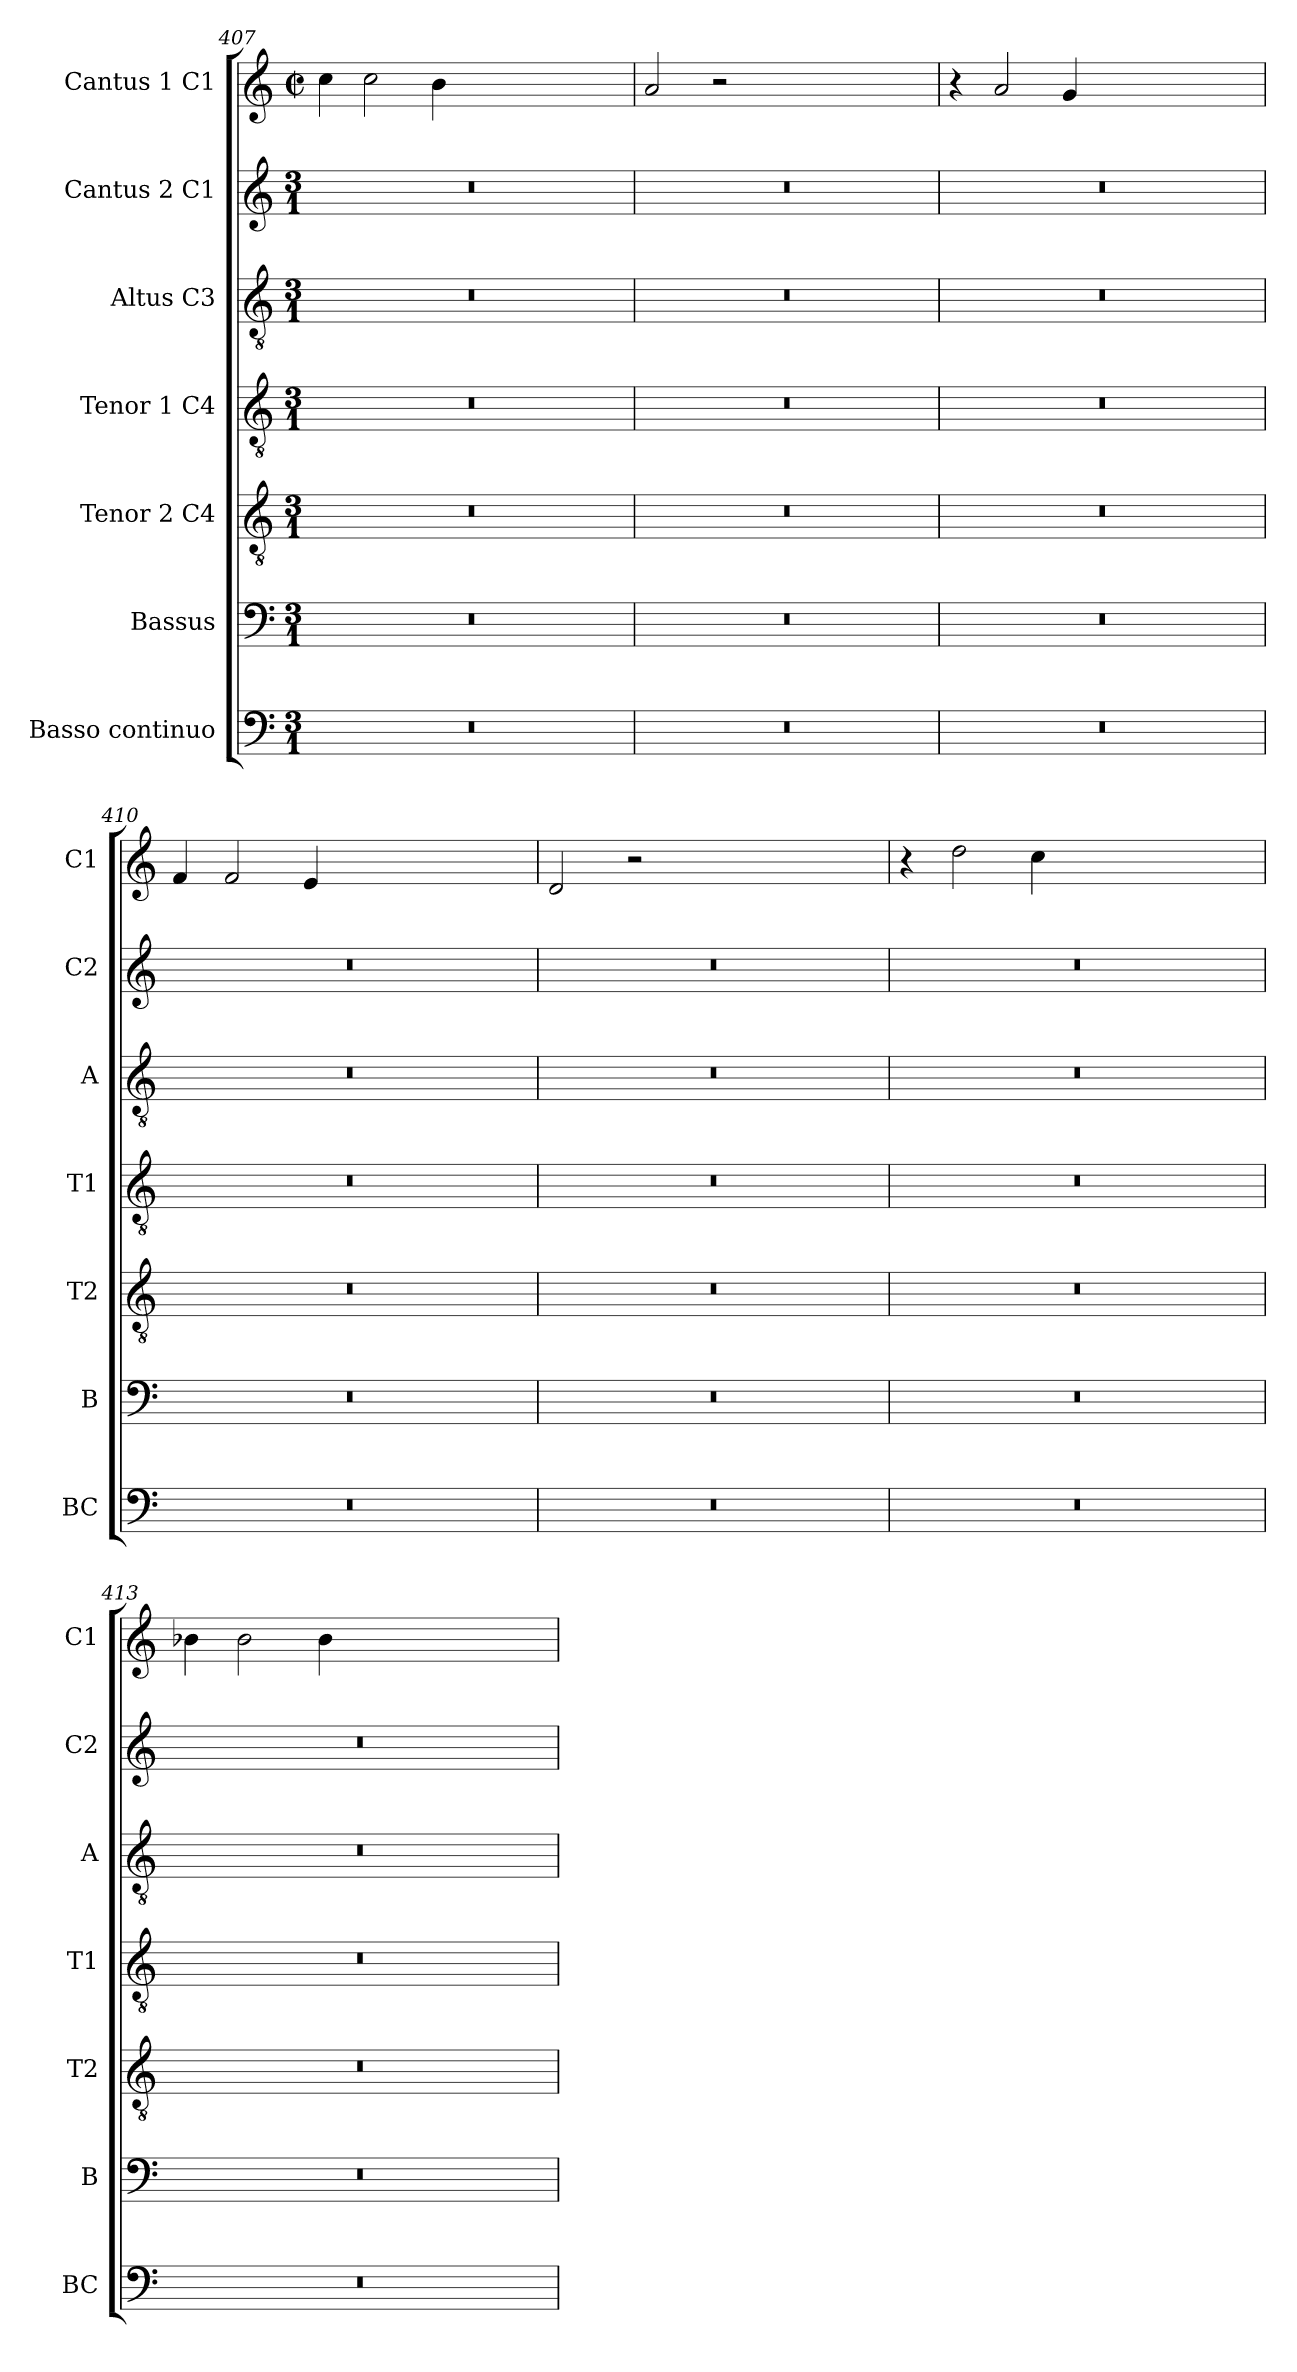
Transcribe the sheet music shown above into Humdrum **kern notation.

**kern	**kern	**kern	**kern	**kern	**kern	**kern
*part7	*part6	*part5	*part4	*part3	*part2	*part1
*staff7	*staff6	*staff5	*staff4	*staff3	*staff2	*staff1
*I"Basso continuo	*I"Bassus	*I"Tenor 2 C4	*I"Tenor 1 C4	*I"Altus C3	*I"Cantus 2 C1	*I"Cantus 1 C1
*I'BC	*I'B	*I'T2	*I'T1	*I'A	*I'C2	*I'C1
*clefF4	*clefF4	*clefGv2	*clefGv2	*clefGv2	*clefG2	*clefG2
*ITrd7c12	*	*	*	*	*	*
*k[]	*k[]	*k[]	*k[]	*k[]	*k[]	*k[]
*C:	*C:	*C:	*C:	*C:	*C:	*C:
*M3/1	*M3/1	*M3/1	*M3/1	*M3/1	*M3/1	*M2/2
*	*	*	*	*	*	*met(c|)
=407	=407	=407	=407	=407	=407	=407
0.r	0.r	0.r	0.r	0.r	0.r	4cc\
.	.	.	.	.	.	2cc\
.	.	.	.	.	.	4b\
.	.	.	.	.	.	0ryy
=408	=408	=408	=408	=408	=408	=408
0.r	0.r	0.r	0.r	0.r	0.r	2a/
.	.	.	.	.	.	2r
.	.	.	.	.	.	0ryy
=409	=409	=409	=409	=409	=409	=409
0.r	0.r	0.r	0.r	0.r	0.r	4r
.	.	.	.	.	.	2a/
.	.	.	.	.	.	4g/
.	.	.	.	.	.	0ryy
=410	=410	=410	=410	=410	=410	=410
0.r	0.r	0.r	0.r	0.r	0.r	4f/
.	.	.	.	.	.	2f/
.	.	.	.	.	.	4e/
.	.	.	.	.	.	0ryy
!!LO:LB:g=z
=411	=411	=411	=411	=411	=411	=411
0.r	0.r	0.r	0.r	0.r	0.r	2d/
.	.	.	.	.	.	2r
.	.	.	.	.	.	0ryy
=412	=412	=412	=412	=412	=412	=412
0.r	0.r	0.r	0.r	0.r	0.r	4r
.	.	.	.	.	.	2dd\
.	.	.	.	.	.	4cc\
.	.	.	.	.	.	0ryy
=413	=413	=413	=413	=413	=413	=413
0.r	0.r	0.r	0.r	0.r	0.r	4b-X\
.	.	.	.	.	.	2b-\
.	.	.	.	.	.	4b-\
.	.	.	.	.	.	0ryy
=	=	=	=	=	=	=
*-	*-	*-	*-	*-	*-	*-
